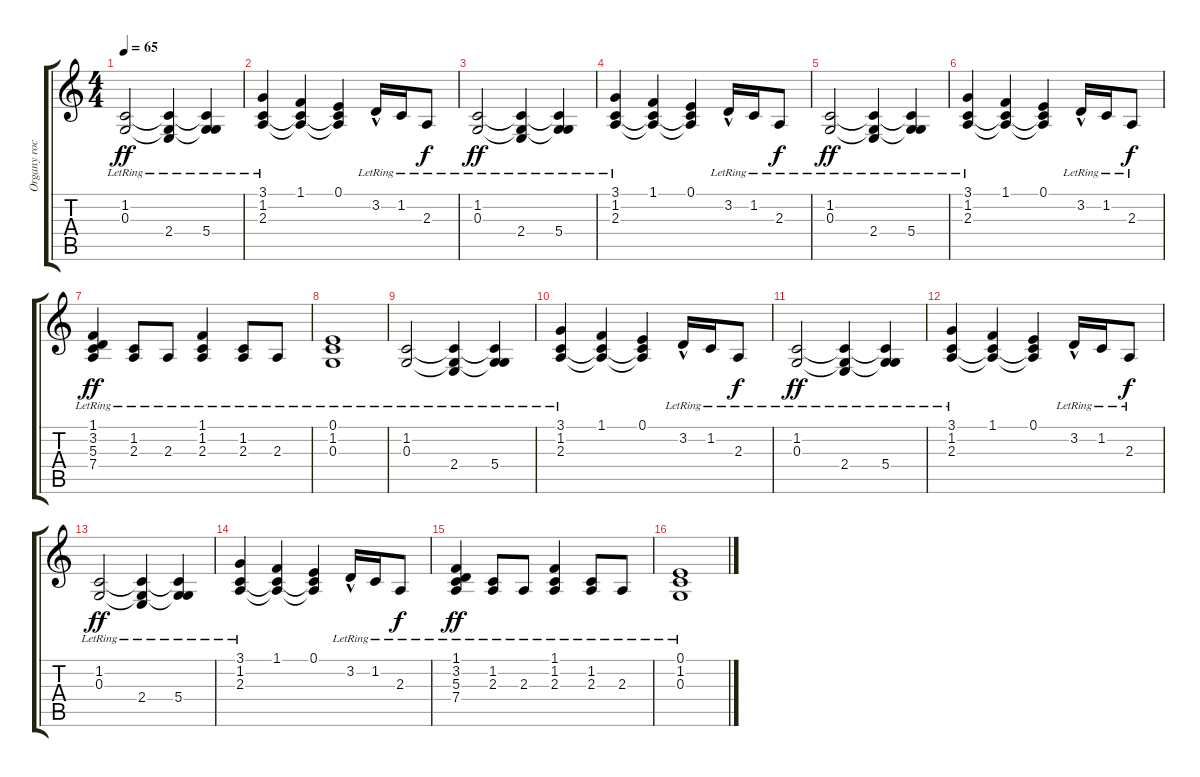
\track ("Organy rockowe" "Organy roc") {instrument rockorgan}
\staff {score tabs}
\tuning (E4 B3 G3 D3 A2 E2) {hide}
\ts (4 4)
\tempo 65
\clef g2
\ks c
(1.2{lr} 0.3{lr}).2{dy ff} (1.2{t} 0.3{t} 2.4{lr}).4 (1.2{t} 0.3{t} 5.4{lr}).4 |
(3.1 1.2{lr} 2.3{lr}).4 (1.1 1.2{t} 2.3{t}).4 (0.1 1.2{t} 2.3{t}).4 3.2{hac lr}.16 1.2{lr}.16 2.3{lr}.8{dy f} |
(1.2{lr} 0.3{lr}).2{dy ff} (1.2{t} 0.3{t} 2.4{lr}).4 (1.2{t} 0.3{t} 5.4{lr}).4 |
(3.1 1.2{lr} 2.3{lr}).4 (1.1 1.2{t} 2.3{t}).4 (0.1 1.2{t} 2.3{t}).4 3.2{hac lr}.16 1.2{lr}.16 2.3{lr}.8{dy f} |
(1.2{lr} 0.3{lr}).2{dy ff} (1.2{t} 0.3{t} 2.4{lr}).4 (1.2{t} 0.3{t} 5.4{lr}).4 |
(3.1 1.2{lr} 2.3{lr}).4 (1.1 1.2{t} 2.3{t}).4 (0.1 1.2{t} 2.3{t}).4 3.2{hac lr}.16 1.2{lr}.16 2.3{lr}.8{dy f} |
(1.1{lr} 3.2{lr} 5.3{lr} 7.4{lr}).4{dy ff} (1.2{lr} 2.3{lr}).8 2.3{lr}.8 (1.1{lr} 1.2{lr} 2.3{lr}).4 (1.2{lr} 2.3{lr}).8 2.3{lr}.8 |
(0.1{lr} 1.2{lr} 0.3{lr}).1 |
(1.2{lr} 0.3{lr}).2 (1.2{t} 0.3{t} 2.4{lr}).4 (1.2{t} 0.3{t} 5.4{lr}).4 |
(3.1 1.2{lr} 2.3{lr}).4 (1.1 1.2{t} 2.3{t}).4 (0.1 1.2{t} 2.3{t}).4 3.2{hac lr}.16 1.2{lr}.16 2.3{lr}.8{dy f} |
(1.2{lr} 0.3{lr}).2{dy ff} (1.2{t} 0.3{t} 2.4{lr}).4 (1.2{t} 0.3{t} 5.4{lr}).4 |
(3.1 1.2{lr} 2.3{lr}).4 (1.1 1.2{t} 2.3{t}).4 (0.1 1.2{t} 2.3{t}).4 3.2{hac lr}.16 1.2{lr}.16 2.3{lr}.8{dy f} |
(1.2{lr} 0.3{lr}).2{dy ff} (1.2{t} 0.3{t} 2.4{lr}).4 (1.2{t} 0.3{t} 5.4{lr}).4 |
(3.1 1.2{lr} 2.3{lr}).4 (1.1 1.2{t} 2.3{t}).4 (0.1 1.2{t} 2.3{t}).4 3.2{hac lr}.16 1.2{lr}.16 2.3{lr}.8{dy f} |
(1.1{lr} 3.2{lr} 5.3{lr} 7.4{lr}).4{dy ff} (1.2{lr} 2.3{lr}).8 2.3{lr}.8 (1.1{lr} 1.2{lr} 2.3{lr}).4 (1.2{lr} 2.3{lr}).8 2.3{lr}.8 |
(0.1{lr} 1.2{lr} 0.3{lr}).1
